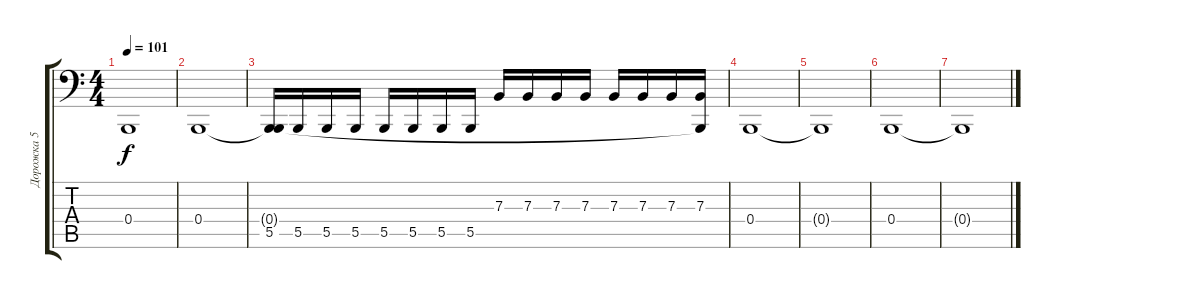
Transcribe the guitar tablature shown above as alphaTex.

\track ("Дорожка 5" "Дорожка 5") {instrument lead2sawtooth}
\staff {score tabs}
\tuning (Db3 Ab2 E2 B1 Gb1 B0) {hide}
\ts (4 4)
\tempo 101
\clef f4
\ks c
0.4{t}.1{dy f} |
0.4.1 |
(0.4{t} 5.5).16 5.5.16 5.5.16 5.5.16 5.5.16 5.5.16 5.5.16 5.5.16 7.3.16 7.3.16 7.3.16 7.3.16 7.3.16 7.3.16 7.3.16 (7.3 0.4{t}).16 |
0.4.1 |
0.4{t}.1 |
0.4.1 |
0.4{t}.1
